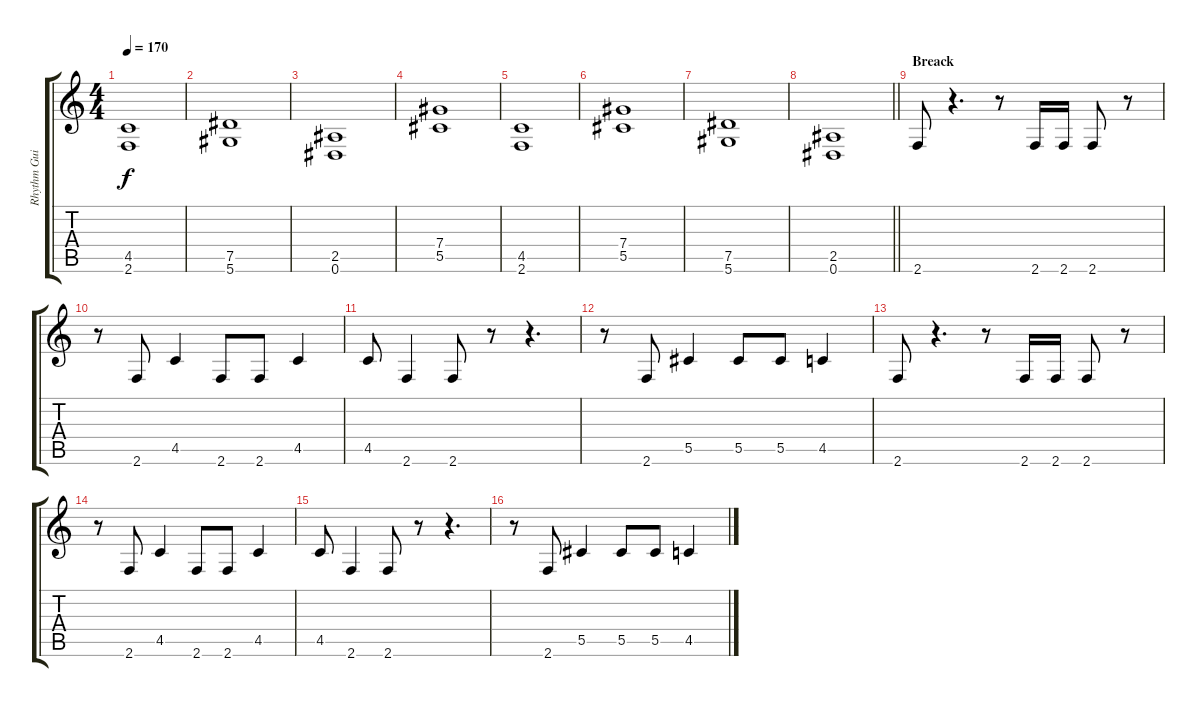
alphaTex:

\track ("Rhythm Guitar" "Rhythm Gui") {instrument distortionguitar}
\staff {score tabs}
\tuning (Eb4 Bb3 Gb3 Db3 Ab2 Eb2) {hide}
\ts (4 4)
\tempo 170
\clef g2
\ks c
(4.5 2.6).1{dy f} |
(7.5 5.6).1 |
(2.5 0.6).1 |
(7.4 5.5).1 |
(4.5 2.6).1 |
(7.4 5.5).1 |
(7.5 5.6).1 |
\barLineRight lightlight
(2.5 0.6).1 |
\section ("" "Breack")
2.6.8 r.4{d} r.8 2.6.16 2.6.16 2.6.8 r.8 |
r.8 2.6.8 4.5.4 2.6.8 2.6.8 4.5.4 |
4.5.8 2.6.4 2.6.8 r.8 r.4{d} |
r.8 2.6.8 5.5.4 5.5.8 5.5.8 4.5.4 |
2.6.8 r.4{d} r.8 2.6.16 2.6.16 2.6.8 r.8 |
r.8 2.6.8 4.5.4 2.6.8 2.6.8 4.5.4 |
4.5.8 2.6.4 2.6.8 r.8 r.4{d} |
r.8 2.6.8 5.5.4 5.5.8 5.5.8 4.5.4
